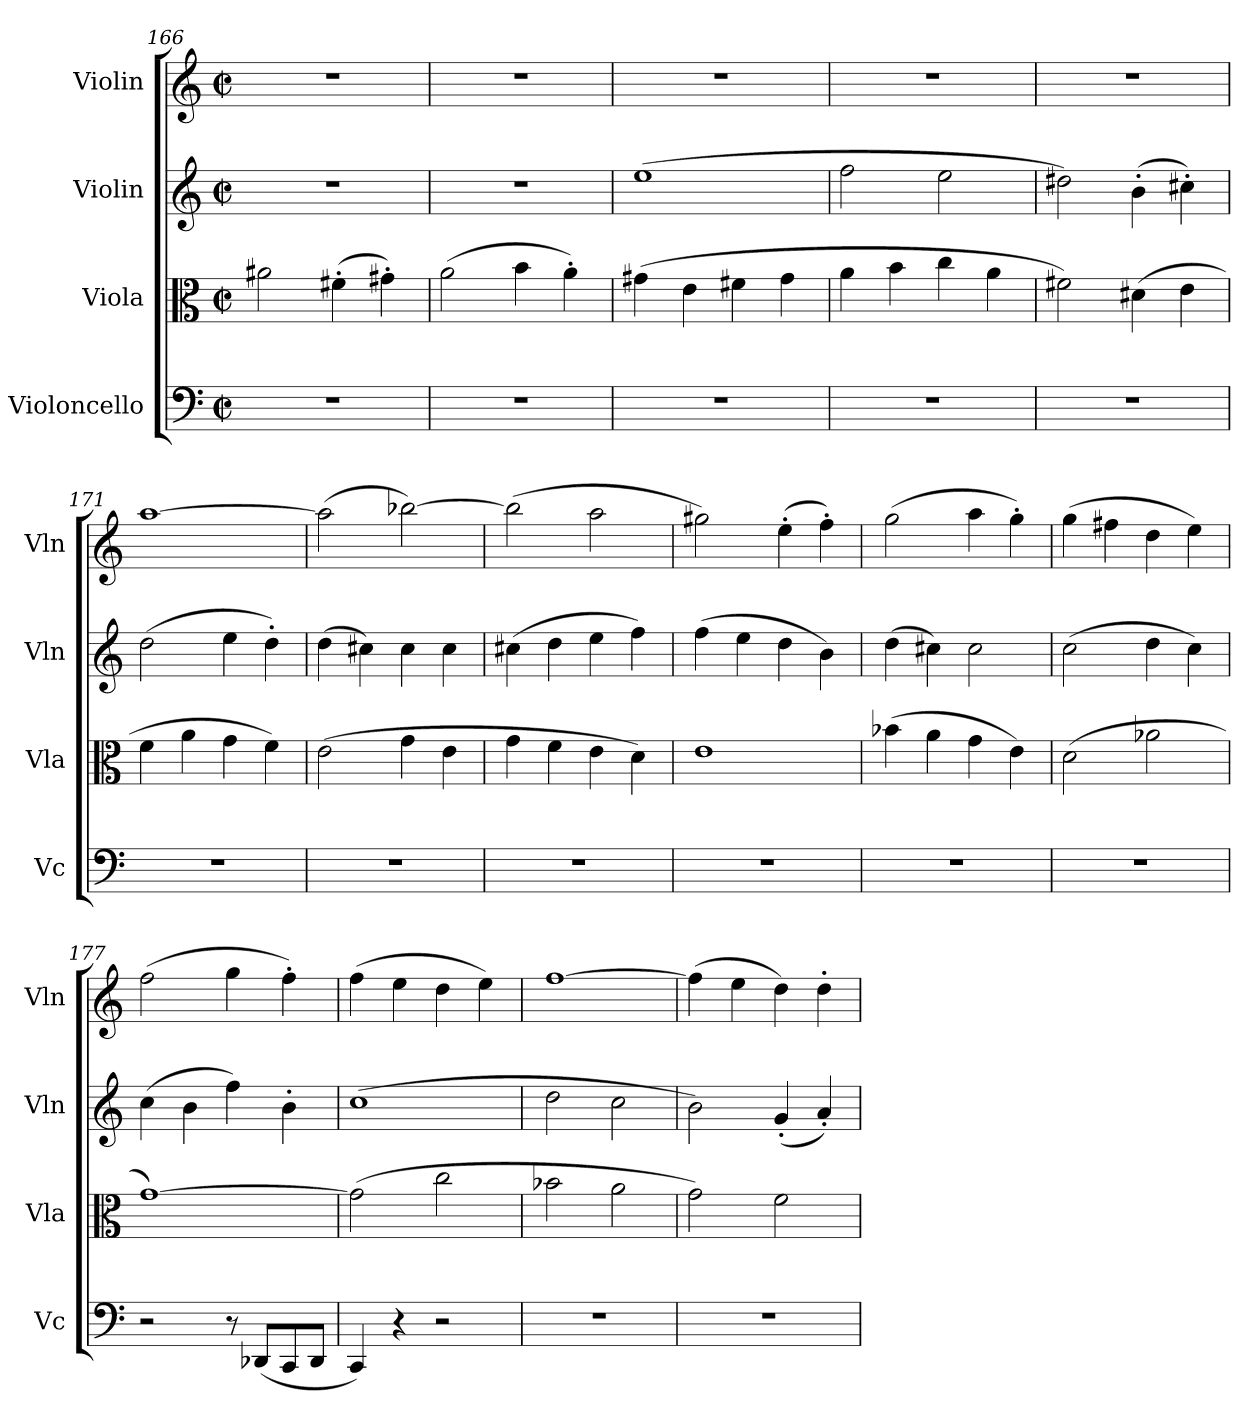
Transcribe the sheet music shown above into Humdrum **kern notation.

**kern	**kern	**kern	**kern
*part4	*part3	*part2	*part1
*staff4	*staff3	*staff2	*staff1
*I"Violoncello	*I"Viola	*I"Violin	*I"Violin
*I'Vc	*I'Vla	*I'Vln	*I'Vln
*clefF4	*clefC3	*clefG2	*clefG2
*k[]	*k[]	*k[]	*k[]
*M2/2	*M2/2	*M2/2	*M2/2
*met(c|)	*met(c|)	*met(c|)	*met(c|)
=166	=166	=166	=166
1r	2a#X\	1r	1r
.	(4f#X'\	.	.
.	4g#X'\)	.	.
=167	=167	=167	=167
1r	(2a\	1r	1r
.	4b\	.	.
.	4a'\)	.	.
=168	=168	=168	=168
1r	(4g#X\	(1ee	1r
.	4e\	.	.
.	4f#X\	.	.
.	4g#\	.	.
=169	=169	=169	=169
1r	4a\	2ff\	1r
.	4b\	.	.
.	4cc\	2ee\	.
.	4a\	.	.
=170	=170	=170	=170
1r	2f#X\)	2dd#X\)	1r
.	(4d#X\	(4b'\	.
.	4e\	4cc#X'\)	.
=171	=171	=171	=171
1r	4f\	(2dd\	[1aa
.	4a\	.	.
.	4g\	4ee\	.
.	4f\)	4dd'\)	.
=172	=172	=172	=172
1r	(2e\	(4dd\	(2aa\]
.	.	4cc#X\)	.
.	4g\	4cc#\	[2bb-X\)
.	4e\	4cc#\	.
=173	=173	=173	=173
1r	4g\	(4cc#X\	(2bb-\]
.	4f\	4dd\	.
.	4e\	4ee\	2aa\
.	4d\)	4ff\)	.
=174	=174	=174	=174
1r	1e	(4ff\	2gg#X\)
.	.	4ee\	.
.	.	4dd\	(4ee'\
.	.	4b\)	4ff'\)
=175	=175	=175	=175
1r	(4b-X\	(4dd\	(2gg\
.	4a\	4cc#X\)	.
.	4g\	2cc#\	4aa\
.	4e\)	.	4gg'\)
=176	=176	=176	=176
1r	(2d\	(2cc\	(4gg\
.	.	.	4ff#X\
.	2a-X\	4dd\	4dd\
.	.	4cc\)	4ee\)
=177	=177	=177	=177
2r	[1g)	(4cc\	(2ff\
.	.	4b\	.
8r	.	4ff\)	4gg\
(8DD-X/L	.	.	.
8CC/	.	4b'\	4ff'\)
8DD-/J	.	.	.
=178	=178	=178	=178
4CC/)	(2g\]	(1cc	(4ff\
4r	.	.	4ee\
2r	2cc\	.	4dd\
.	.	.	4ee\)
=179	=179	=179	=179
1r	2b-X\	2dd\	[1ff
.	2a\	2cc\	.
=180	=180	=180	=180
1r	2g\)	2b\)	(4ff\]
.	.	.	4ee\
.	2f\	(4g'/	4dd\)
.	.	4a'/)	4dd'\
=	=	=	=
*-	*-	*-	*-
